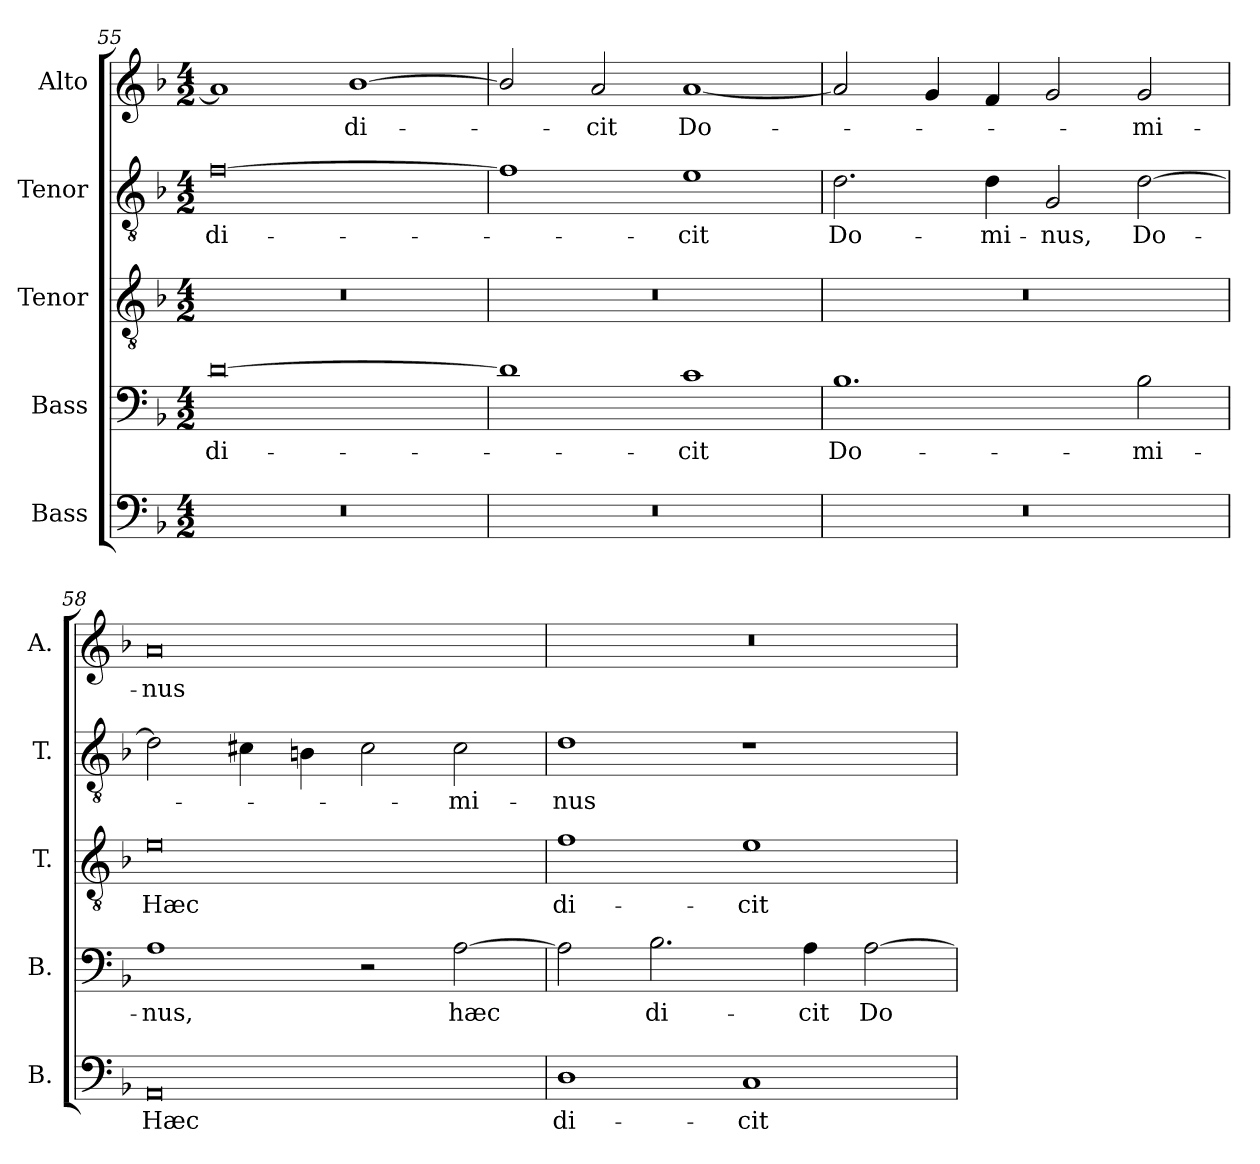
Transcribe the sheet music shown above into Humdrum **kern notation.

**kern	**text	**kern	**text	**kern	**text	**kern	**text	**kern	**text
*part5	*part5	*part4	*part4	*part3	*part3	*part2	*part2	*part1	*part1
*staff5	*staff5	*staff4	*staff4	*staff3	*staff3	*staff2	*staff2	*staff1	*staff1
*I"Bass	*	*I"Bass	*	*I"Tenor	*	*I"Tenor	*	*I"Alto	*
*I'B.	*	*I'B.	*	*I'T.	*	*I'T.	*	*I'A.	*
*clefF4	*	*clefF4	*	*clefGv2	*	*clefGv2	*	*clefG2	*
*	*	*	*	*ITrd7c12	*	*ITrd7c12	*	*	*
*k[b-]	*	*k[b-]	*	*k[b-]	*	*k[b-]	*	*k[b-]	*
*F:	*	*F:	*	*F:	*	*F:	*	*F:	*
*M4/2	*	*M4/2	*	*M4/2	*	*M4/2	*	*M4/2	*
=55	=55	=55	=55	=55	=55	=55	=55	=55	=55
!LO:N:vis=1	!	!	!	!	!	!	!	!	!
!	!	!	!LO:LY:b:color=#000000	!LO:N:vis=1	!	!	!	!	!
!	!	!	!	!	!	!	!LO:LY:b:color=#000000	!	!
0r	.	[0di	di-	0r	.	[0Fi	di-	1ai]	.
!	!	!	!	!	!	!	!	!	!LO:LY:b:color=#000000
.	.	.	.	.	.	.	.	[1b-i	di-
=56	=56	=56	=56	=56	=56	=56	=56	=56	=56
!LO:N:vis=1	!	!	!	!LO:N:vis=1	!	!	!	!	!
0r	.	1di]	.	0r	.	1Fi]	.	2b-i/]	.
!	!	!	!	!	!	!	!	!	!LO:LY:b:color=#000000
.	.	.	.	.	.	.	.	2ai/	-cit
!	!	!	!LO:LY:b:color=#000000	!	!	!	!	!	!
!	!	!	!	!	!	!	!LO:LY:b:color=#000000	!	!
!	!	!	!	!	!	!	!	!	!LO:LY:b:color=#000000
.	.	1ci	-cit	.	.	1Ei	-cit	[1ai	Do-
=57	=57	=57	=57	=57	=57	=57	=57	=57	=57
!LO:N:vis=1	!	!	!	!	!	!	!	!	!
!	!	!	!LO:LY:b:color=#000000	!LO:N:vis=1	!	!	!	!	!
!	!	!	!	!	!	!	!LO:LY:b:color=#000000	!	!
0r	.	1.B-i	Do-	0r	.	2.Di\	Do-	2ai/]	.
.	.	.	.	.	.	.	.	4gi/	.
!	!	!	!	!	!	!	!LO:LY:b:color=#000000	!	!
.	.	.	.	.	.	4Di\	-mi-	4fi/	.
!	!	!	!	!	!	!	!LO:LY:b:color=#000000	!	!
.	.	.	.	.	.	2GGi/	-nus,	2gi/	.
!	!	!	!LO:LY:b:color=#000000	!	!	!	!	!	!
!	!	!	!	!	!	!	!LO:LY:b:color=#000000	!	!
!	!	!	!	!	!	!	!	!	!LO:LY:b:color=#000000
.	.	2B-i\	-mi-	.	.	[2Di\	Do-	2gi/	-mi-
=58	=58	=58	=58	=58	=58	=58	=58	=58	=58
!	!LO:LY:b:color=#000000	!	!	!	!	!	!	!	!
!	!	!	!LO:LY:b:color=#000000	!	!	!	!	!	!
!	!	!	!	!	!LO:LY:b:color=#000000	!	!	!	!
!	!	!	!	!	!	!	!	!	!LO:LY:b:color=#000000
0AAi	Hæc	1Ai	-nus,	0Ei	Hæc	2Di\]	.	0ai	-nus
.	.	.	.	.	.	4C#Xi\	.	.	.
.	.	.	.	.	.	4BBni\	.	.	.
.	.	2r	.	.	.	2C#i\	.	.	.
!	!	!	!LO:LY:b:color=#000000	!	!	!	!	!	!
!	!	!	!	!	!	!	!LO:LY:b:color=#000000	!	!
.	.	[2Ai\	hæc	.	.	2C#i\	-mi-	.	.
=59	=59	=59	=59	=59	=59	=59	=59	=59	=59
!	!LO:LY:b:color=#000000	!	!	!	!	!	!	!	!
!	!	!	!	!	!LO:LY:b:color=#000000	!	!	!	!
!	!	!	!	!	!	!	!LO:LY:b:color=#000000	!LO:N:vis=1	!
1Di	di-	2Ai\]	.	1Fi	di-	1Di	-nus	0r	.
!	!	!	!LO:LY:b:color=#000000	!	!	!	!	!	!
.	.	2.B-i\	di-	.	.	.	.	.	.
!	!LO:LY:b:color=#000000	!	!	!	!	!	!	!	!
!	!	!	!	!	!LO:LY:b:color=#000000	!	!	!	!
1Ci	-cit	.	.	1Ei	-cit	1r	.	.	.
!	!	!	!LO:LY:b:color=#000000	!	!	!	!	!	!
.	.	4Ai\	-cit	.	.	.	.	.	.
!	!	!	!LO:LY:b:color=#000000	!	!	!	!	!	!
.	.	[2Ai\	Do-	.	.	.	.	.	.
=	=	=	=	=	=	=	=	=	=
*-	*-	*-	*-	*-	*-	*-	*-	*-	*-
